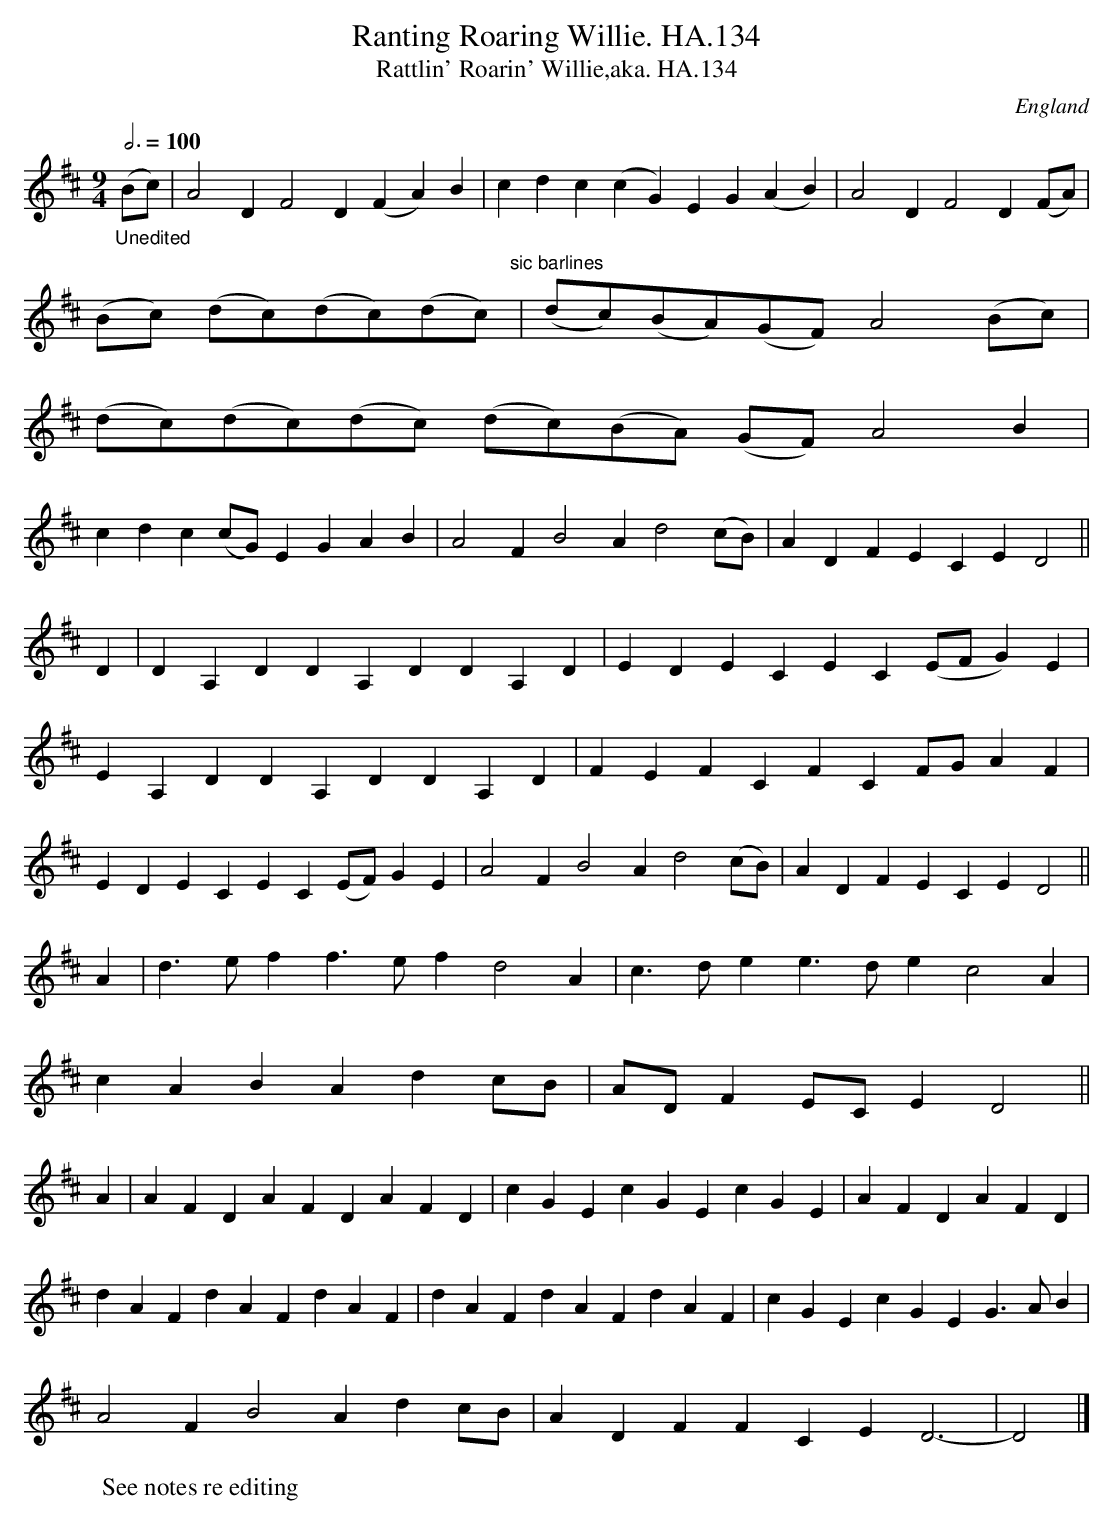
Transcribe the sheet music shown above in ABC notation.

X:1
T:Ranting Roaring Willie. HA.134
T:Rattlin' Roarin' Willie,aka. HA.134
M:9/4
L:1/4
Q:3/4=100
O:England
K:D major
"_Unedited"(B/c/)|A2D F2D (FA)B|\
cdc (cG)EG(AB)|A2D F2D (F/A/) |!
(B/c/) (d/c/)(d/c/)(d/c/)"^sic barlines"|(d/c/)(B/A/)(G/F/) A2(B/c/)|!
(d/c/)(d/c/)(d/c/) (d/c/)(B/A/) (G/F/) A2B|!
cdc (c/G/)E GAB|A2F B2A d2(c/B/)| ADF ECE D2||!
D|DA,D DA,D DA,D|EDE CEC (E/F/G)E|!
EA,D DA,D DA,D|FEF CFC F/G/AF|!
EDE CEC (E/F/)GE|A2F B2A d2(c/B/)| ADF ECE D2||!
A|d>ef f>ef d2A|c>de e>de c2A|!
cAB Adc/B/|A/D/F E/C/ED2||!
A|AFD AFD AFD|cGE cGE cGE|AFD AFD|!
dAF dAF dAF|dAF dAF dAF|cGE cGE G>AB|!
A2F B2A dc/B/| ADF FCE D3-|D2|]
W:See notes re editing
